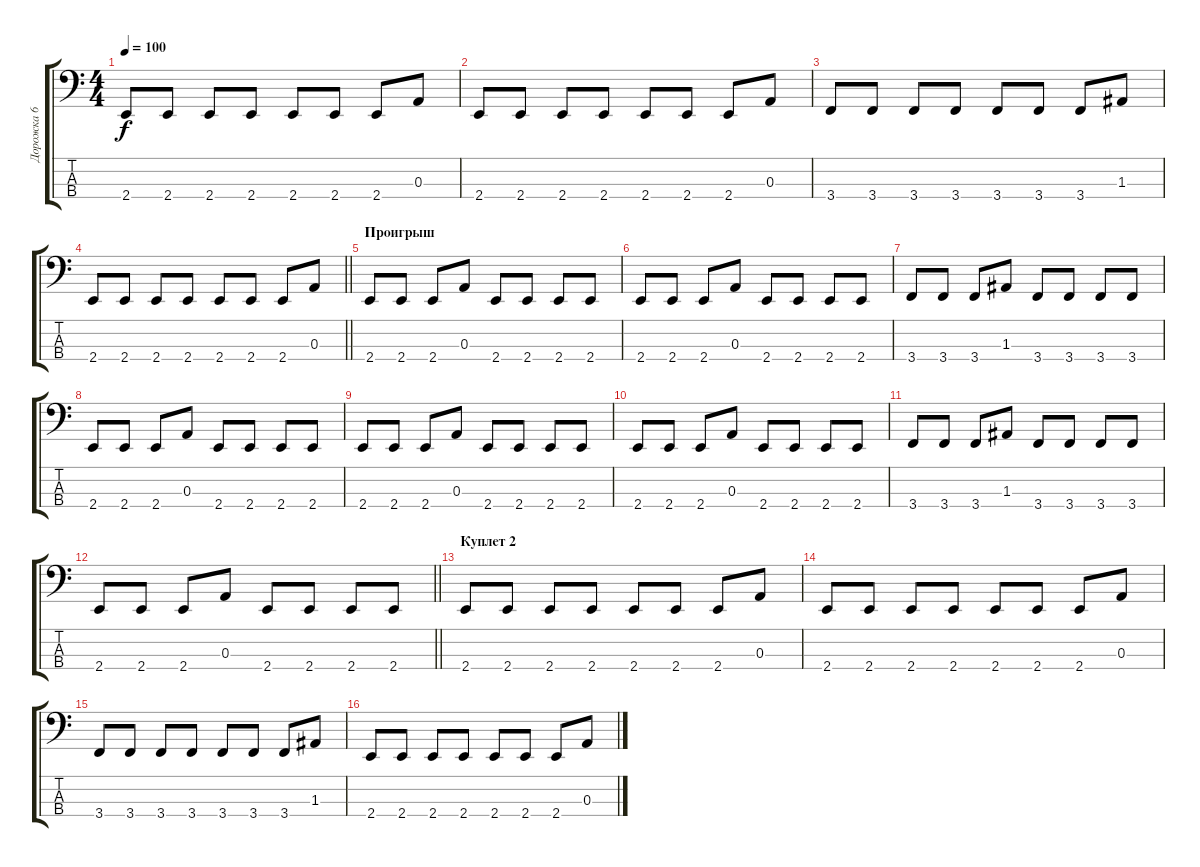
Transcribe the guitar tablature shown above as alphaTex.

\track ("Дорожка 6" "Дорожка 6") {instrument electricbassfinger}
\staff {score tabs}
\tuning (G2 D2 A1 D1) {hide}
\ts (4 4)
\tempo 100
\clef f4
\ks c
2.4.8{dy f} 2.4.8 2.4.8 2.4.8 2.4.8 2.4.8 2.4.8 0.3.8 |
2.4.8 2.4.8 2.4.8 2.4.8 2.4.8 2.4.8 2.4.8 0.3.8 |
3.4.8 3.4.8 3.4.8 3.4.8 3.4.8 3.4.8 3.4.8 1.3.8 |
\barLineRight lightlight
2.4.8 2.4.8 2.4.8 2.4.8 2.4.8 2.4.8 2.4.8 0.3.8 |
\section ("" "Проигрыш")
2.4.8 2.4.8 2.4.8 0.3.8 2.4.8 2.4.8 2.4.8 2.4.8 |
2.4.8 2.4.8 2.4.8 0.3.8 2.4.8 2.4.8 2.4.8 2.4.8 |
3.4.8 3.4.8 3.4.8 1.3.8 3.4.8 3.4.8 3.4.8 3.4.8 |
2.4.8 2.4.8 2.4.8 0.3.8 2.4.8 2.4.8 2.4.8 2.4.8 |
2.4.8 2.4.8 2.4.8 0.3.8 2.4.8 2.4.8 2.4.8 2.4.8 |
2.4.8 2.4.8 2.4.8 0.3.8 2.4.8 2.4.8 2.4.8 2.4.8 |
3.4.8 3.4.8 3.4.8 1.3.8 3.4.8 3.4.8 3.4.8 3.4.8 |
\barLineRight lightlight
2.4.8 2.4.8 2.4.8 0.3.8 2.4.8 2.4.8 2.4.8 2.4.8 |
\section ("" "Куплет 2")
2.4.8 2.4.8 2.4.8 2.4.8 2.4.8 2.4.8 2.4.8 0.3.8 |
2.4.8 2.4.8 2.4.8 2.4.8 2.4.8 2.4.8 2.4.8 0.3.8 |
3.4.8 3.4.8 3.4.8 3.4.8 3.4.8 3.4.8 3.4.8 1.3.8 |
2.4.8 2.4.8 2.4.8 2.4.8 2.4.8 2.4.8 2.4.8 0.3.8
